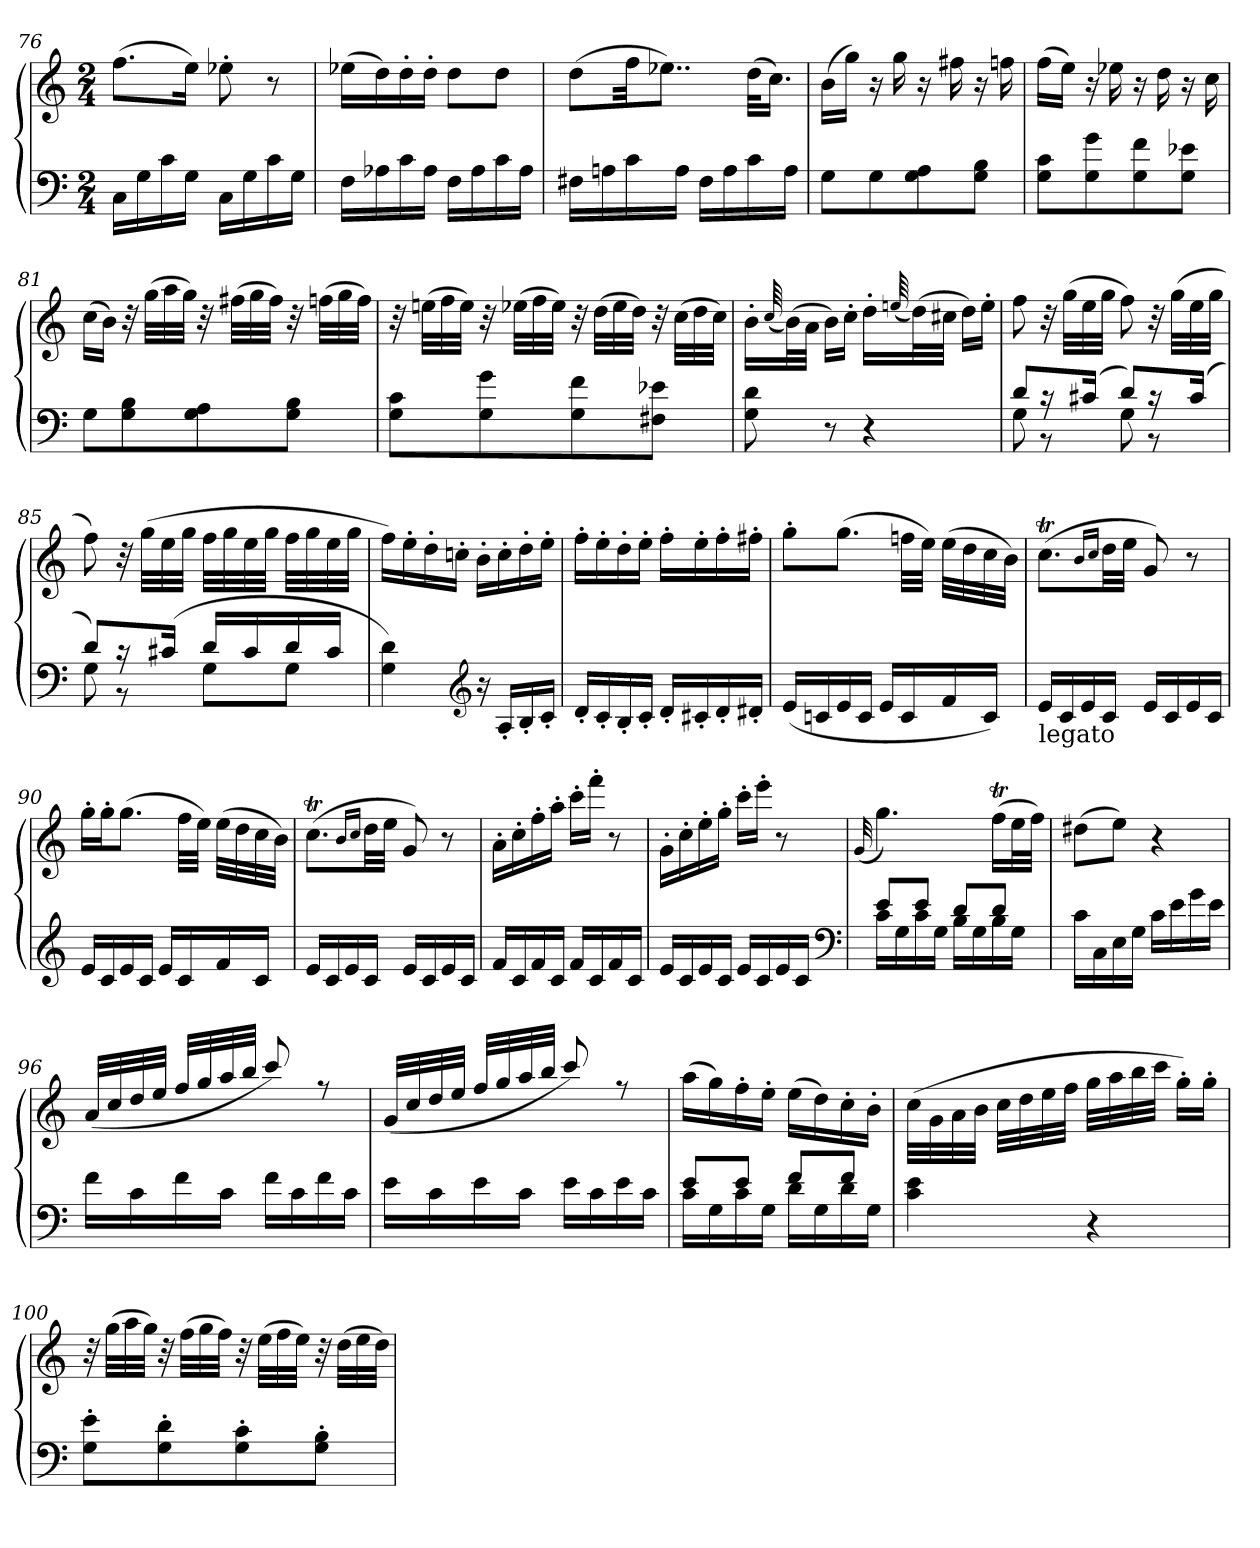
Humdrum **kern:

**kern	**kern
*part1	*part1
*staff2	*staff1
*clefF4	*clefG2
*k[]	*k[]
*M2/4	*M2/4
=76	=76
16CLL	(8.ffL
16G	.
16c	.
16GJJ	16eeJk)
16CLL	8ee-X'
16G	.
16c	8r
16GJJ	.
=77	=77
16FLL	(16ee-XLL
16A-X	16dd)
16c	16dd'
16A-JJ	16dd'JJ
16FLL	8ddL
16A-	.
16c	8ddJ
16A-JJ	.
=78	=78
16F#XLL	(8ddL
16An	.
16c	32ffkk
.	8..ee-XJ)
16AJJ	.
16F#LL	.
16A	.
16c	(32ddKLL
.	16.ccJJ)
16AJJ	.
=79	=79
8GL	(16bLL
.	16ggJJ)
8G	16r
.	16gg
8G 8A	16r
.	16ff#X
8G 8BJ	16r
.	16ffn
=80	=80
8G 8cL	(16ffLL
.	16eeJJ)
8G 8g	16r
.	16ee-X
8G 8f	16r
.	16dd
8G 8e-XJ	16r
.	16cc
=81	=81
8GL	(16ccLL
.	16bJJ)
8G 8B	32r
.	(32ggLLL
.	32aa
.	32ggJJJ)
8G 8A	32r
.	(32ff#XLLL
.	32gg
.	32ff#JJJ)
8G 8BJ	32r
.	(32ffnLLL
.	32gg
.	32ffJJJ)
=82	=82
8G 8cL	32r
.	(32eenLLL
.	32ff
.	32eeJJJ)
8G 8g	32r
.	(32ee-XLLL
.	32ff
.	32ee-JJJ)
8G 8f	32r
.	(32ddLLL
.	32ee-
.	32ddJJJ)
8F#X 8e-XJ	32r
.	(32ccLLL
.	32dd
.	32ccJJJ)
=83	=83
8G 8d	16b'\LL
.	(64qqcc/
.	(32b\L)
.	32a\JJJ
8r	16bLL)
.	16cc'JJ
4r	16dd'LL
.	(64qqeen/
.	(32ddL)
.	32cc#XJJJ
.	16ddLL)
.	16ee'JJ
=84	=84
*^	*
8dL	8G	8ff
16rc	8r	32r
.	.	(32ggLLL
(16c#XJk	.	32ee
.	.	32ggJJJ
8dL)	8G	8ff)
16rc	8r	32r
.	.	(32ggLLL
(16c#Jk	.	32ee
.	.	32ggJJJ
=85	=85	=85
8dL)	8G	8ff)
16rc	8r	32r
.	.	(32ggLLL
(16c#XJk	.	32ee
.	.	32ggJJJ
16dLL	8GL	32ffLLL
.	.	32gg
16c#	.	32ee
.	.	32ggJJJ
16d	8GJ	32ffLLL
.	.	32gg
16c#JJ	.	32ee
.	.	32ggJJJ
*v	*v	*
=86	=86
4G 4d)	16ffLL)
.	16ee'
.	16dd'
.	16ccn'JJ
*clefG2	*
16r	16b'LL
16A'LL	16cc'
16B'	16dd'
16c'JJ	16ee'JJ
=87	=87
16d'LL	16ff'LL
16c'	16ee'
16B'	16dd'
16c'JJ	16ee'JJ
16d'LL	16ff'LL
16c#X'	16ee'
16d'	16ff'
16d#X'JJ	16ff#X'JJ
=88	=88
(16eLL	8gg'L
16cn	.
16e	(8.ggJ
16cJJ	.
16eLL	.
16c	32ffnLLL
.	32eeJJJ)
16f	(32eeLLL
.	32dd
16cJJ)	32cc
.	32bJJJ)
=89	=89
!LO:TX:b:t=legato	!
16eLL	(8.ccTL
16c	.
16e	.
.	16qbTTT/LL
.	16qcc/JJ
16cJJ	32ddLL
.	32eeJJJ
16eLL	8g)
16c	.
16e	8r
16cJJ	.
=90	=90
16eLL	16gg'LL
16c	16gg'J
16e	(8.ggJ
16cJJ	.
16eLL	.
16c	32ffLLL
.	32eeJJJ)
16f	(32eeLLL
.	32dd
16cJJ	32cc
.	32bJJJ)
=91	=91
16eLL	(8.ccTL
16c	.
16e	.
.	16qbTTT/LL
.	16qcc/JJ
16cJJ	32ddLL
.	32eeJJJ
16eLL	8g)
16c	.
16e	8r
16cJJ	.
=92	=92
16fLL	16a'LL
16c	16cc'
16f	16ff'
16cJJ	16aa'JJ
16fLL	16ccc'LL
16c	16fff'JJ
16f	8r
16cJJ	.
=93	=93
16eLL	16g'LL
16c	16cc'
16e	16ee'
16cJJ	16gg'JJ
16eLL	16ccc'LL
16c	16eee'JJ
16e	8r
16cJJ	.
*clefF4	*
=94	=94
.	(>32qqg
*^	*
8eL	16cLL	4.gg)
.	16G	.
8eJ	16c	.
.	16GJJ	.
8dL	16BLL	.
.	16G	.
8dJ	16B	(16ffTLL
.	16GJJ	32eeL
.	.	32ffJJJ)
*v	*v	*
=95	=95
16cLL	(8dd#XL
16C	.
16E	8eeJ)
16GJJ	.
16cLL	4r
16e\	.
16g\	.
16e\JJ	.
=96	=96
16f\LL	(>32a/LLL
.	32cc/
16c\	32dd/
.	32ee/JJJ
16f\	32ff/LLL
.	32gg/
16c\JJ	32aa/
.	32bb/JJJ
16f\LL	8ccc/)
16c\	.
16f\	8rff
16c\JJ	.
=97	=97
16e\LL	(>32g/LLL
.	32cc/
16c\	32dd/
.	32ee/JJJ
16e\	32ff/LLL
.	32gg/
16c\JJ	32aa/
.	32bb/JJJ
16e\LL	8ccc/)
16c\	.
16e\	8rff
16c\JJ	.
=98	=98
*^	*
8eL	16cLL	(16aaLL
.	16G	16gg)
8eJ	16c	16ff'
.	16GJJ	16ee'JJ
8fL	16dLL	(16eeLL
.	16G	16dd)
8fJ	16d	16cc'
.	16GJJ	16b'JJ
*v	*v	*
=99	=99
4c 4e	(>32cc\LLL
.	32g\
.	32a\
.	32b\JJJ
.	32ccLLL
.	32dd
.	32ee
.	32ffJJJ
4r	32ggLLL
.	32aa
.	32bb
.	32cccJJJ
.	16gg'LL)
.	16gg'JJ
=100	=100
8G' 8e'L	32r
.	(32ggLLL
.	32aa
.	32ggJJJ)
8G' 8d'	32r
.	(32ffLLL
.	32gg
.	32ffJJJ)
8G' 8c'	32r
.	(32eeLLL
.	32ff
.	32eeJJJ)
8G' 8B'J	32r
.	(32ddLLL
.	32ee
.	32ddJJJ)
=	=
*-	*-
